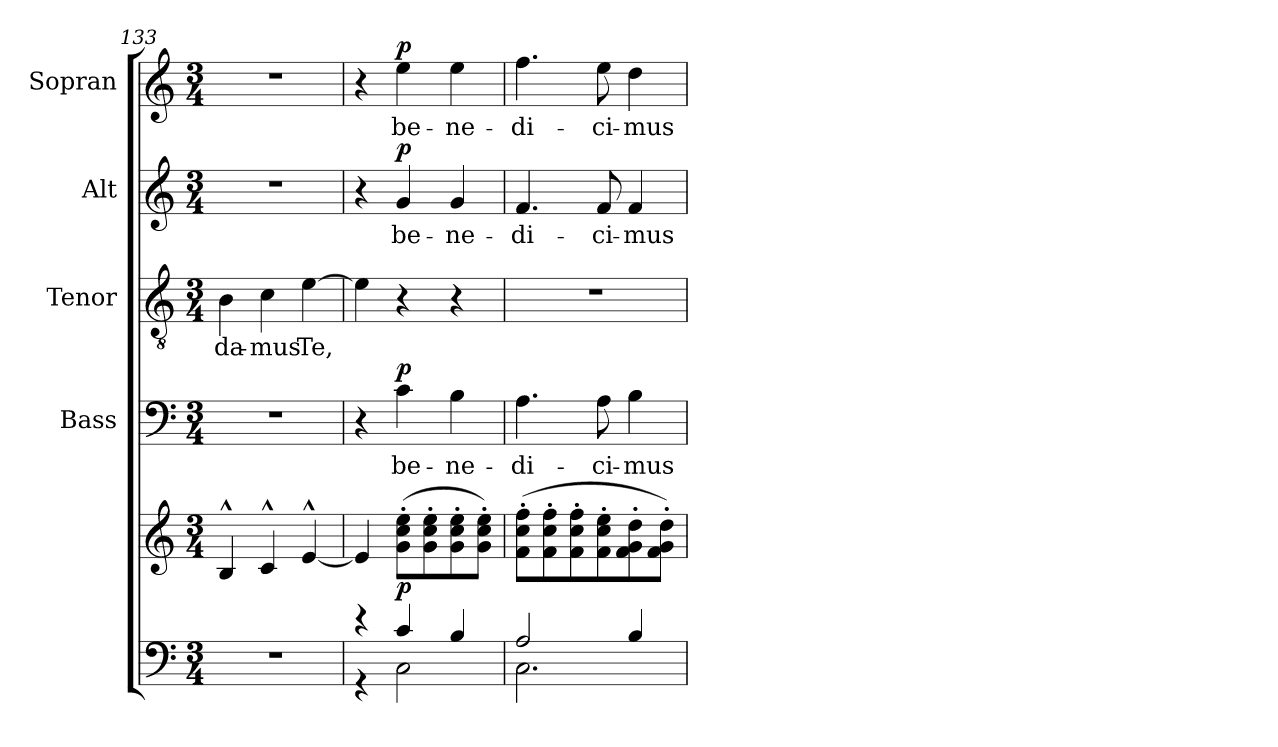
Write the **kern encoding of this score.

**kern	**kern	**dynam	**kern	**text	**dynam	**kern	**text	**kern	**text	**dynam	**kern	**text	**dynam
*part5	*part5	*part5	*part4	*part4	*part4	*part3	*part3	*part2	*part2	*part2	*part1	*part1	*part1
*staff6	*staff5	*staff5/6	*staff4	*staff4	*staff4	*staff3	*staff3	*staff2	*staff2	*staff2	*staff1	*staff1	*staff1
*	*	*	*I"Bass	*	*	*I"Tenor	*	*I"Alt	*	*	*I"Sopran	*	*
*	*	*	*I'B.	*	*	*I'T.	*	*I'A.	*	*	*I'S.	*	*
*clefF4	*clefG2	*	*clefF4	*	*	*clefGv2	*	*clefG2	*	*	*clefG2	*	*
*k[]	*k[]	*	*k[]	*	*	*k[]	*	*k[]	*	*	*k[]	*	*
*C:	*C:	*	*C:	*	*	*C:	*	*C:	*	*	*C:	*	*
*M3/4	*M3/4	*	*M3/4	*	*	*M3/4	*	*M3/4	*	*	*M3/4	*	*
=133	=133	=133	=133	=133	=133	=133	=133	=133	=133	=133	=133	=133	=133
!	!	!	!	!	!	!	!LO:LY:b	!	!	!	!	!	!
2.r	4B^^>/	.	2.r	.	.	4B\	-da-	2.r	.	.	2.r	.	.
!	!	!	!	!	!	!	!LO:LY:b	!	!	!	!	!	!
.	4c^^>/	.	.	.	.	4c\	-mus	.	.	.	.	.	.
!	!	!	!	!	!	!	!LO:LY:b	!	!	!	!	!	!
.	[4e^^>/	.	.	.	.	[4e\	Te,	.	.	.	.	.	.
=134	=134	=134	=134	=134	=134	=134	=134	=134	=134	=134	=134	=134	=134
*^	*	*	*	*	*	*	*	*	*	*	*	*	*
4r	4r	4e/]	.	4r	.	.	4e\]	.	4r	.	.	4r	.	.
!	!	!	!LO:DY:b	!	!LO:LY:b	!LO:DY:a	!	!	!	!LO:LY:b	!LO:DY:a	!	!LO:LY:b	!LO:DY:a
4c/	2C\	(>8g\'> 8cc\'> 8ee\'>L	p	4c\	be-	p	4r	.	4g/	be-	p	4ee\	be-	p
.	.	8g\'> 8cc\'> 8ee\'>	.	.	.	.	.	.	.	.	.	.	.	.
!	!	!	!	!	!LO:LY:b	!	!	!	!	!LO:LY:b	!	!	!LO:LY:b	!
4B/	.	8g\'> 8cc\'> 8ee\'>	.	4B\	-ne-	.	4r	.	4g/	-ne-	.	4ee\	-ne-	.
.	.	8g\'> 8cc\'> 8ee\'>J)	.	.	.	.	.	.	.	.	.	.	.	.
=135	=135	=135	=135	=135	=135	=135	=135	=135	=135	=135	=135	=135	=135	=135
!	!	!	!	!	!LO:LY:b	!	!	!	!	!LO:LY:b	!	!	!LO:LY:b	!
2A/	2.C\	(>8f\'> 8cc\'> 8ff\'>L	.	4.A\	-di-	.	2.r	.	4.f/	-di-	.	4.ff\	-di-	.
.	.	8f\'> 8cc\'> 8ff\'>	.	.	.	.	.	.	.	.	.	.	.	.
.	.	8f\'> 8cc\'> 8ff\'>	.	.	.	.	.	.	.	.	.	.	.	.
!	!	!	!	!	!LO:LY:b	!	!	!	!	!LO:LY:b	!	!	!LO:LY:b	!
.	.	8f\'> 8cc\'> 8ee\'>	.	8A\	-ci-	.	.	.	8f/	-ci-	.	8ee\	-ci-	.
!	!	!	!	!	!LO:LY:b	!	!	!	!	!LO:LY:b	!	!	!LO:LY:b	!
4B/	.	8f\'> 8g\'> 8dd\'>	.	4B\	-mus	.	.	.	4f/	-mus	.	4dd\	-mus	.
.	.	8f\'> 8g\'> 8dd\'>J)	.	.	.	.	.	.	.	.	.	.	.	.
*v	*v	*	*	*	*	*	*	*	*	*	*	*	*	*
=	=	=	=	=	=	=	=	=	=	=	=	=	=
*-	*-	*-	*-	*-	*-	*-	*-	*-	*-	*-	*-	*-	*-
